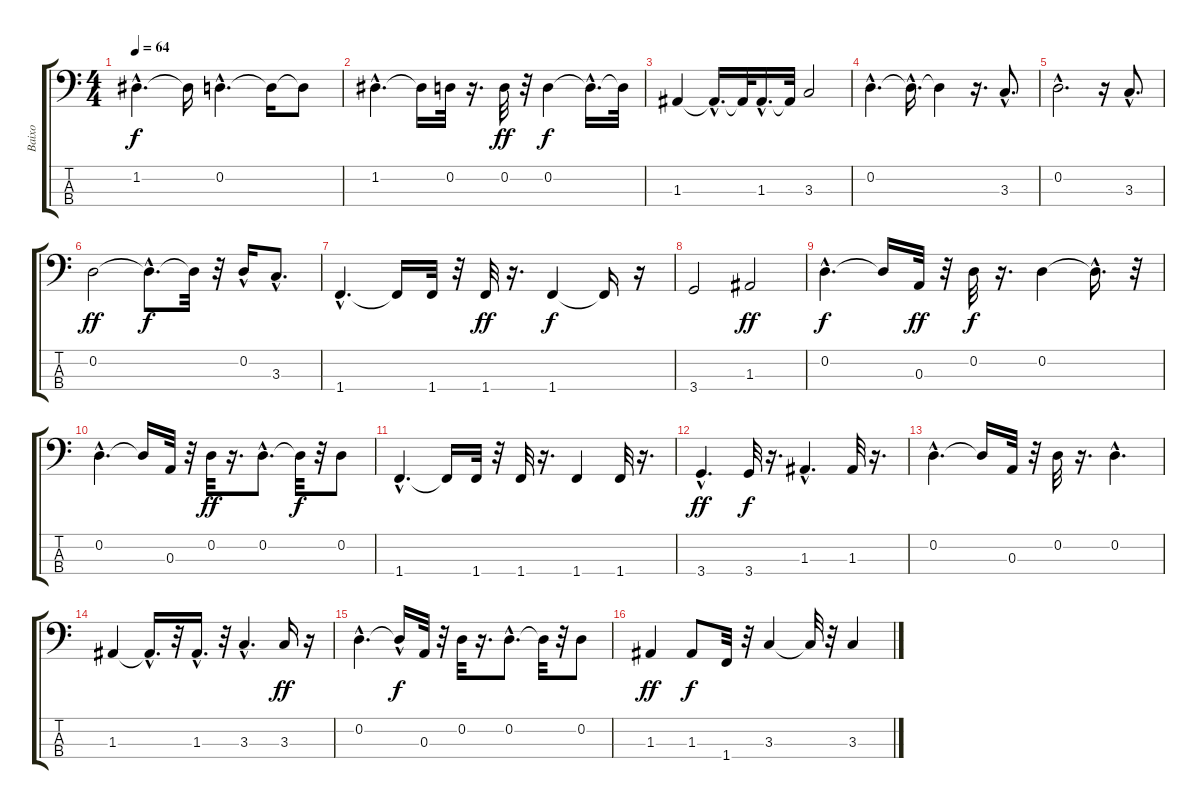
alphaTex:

\track ("Baixo" "Baixo") {instrument fretlessbass}
\staff {score tabs}
\tuning (G2 D2 A1 E1) {hide}
\ts (4 4)
\tempo 64
\clef f4
\ks c
1.2{hac}.4{d dy f} 1.2{t}.16 0.2{hac}.4{d} 0.2{t}.16 0.2{t}.8 |
1.2{hac}.4{d} 1.2{t}.16 0.2.32 r.16{d} 0.2.32{dy ff} r.32 0.2.4{dy f} 0.2{hac t}.16{d} 0.2{t}.32 |
1.3.4 1.3{hac t}.16{d} 1.3{t}.32 1.3{hac}.16{d} 1.3{t}.32 3.3.2 |
0.2{hac}.4{d} 0.2{hac t}.16{d} 0.2{t}.4 r.16{d} 3.3{hac}.8{d} |
0.2{hac}.2{d} r.16 3.3{hac}.8{d} |
0.2.2{dy ff} 0.2{hac t}.8{d dy f} 0.2{t}.32 r.32 0.2{hac}.16 3.3{hac}.8{d} |
1.4{hac}.4{d} 1.4{t}.16 1.4.32 r.32 1.4.32{dy ff} r.16{d} 1.4.4{dy f} 1.4{t}.16 r.16 |
3.4.2 1.3.2{dy ff} |
0.2{hac}.4{d dy f} 0.2{t}.16 0.3.32{dy ff} r.32 0.2.32{dy f} r.16{d} 0.2.4 0.2{hac t}.16{d} r.32 |
0.2{hac}.4{d} 0.2{t}.16 0.3.32 r.32 0.2.32{dy ff} r.16{d} 0.2{hac}.8{d} 0.2{t}.32{dy f} r.32 0.2.8 |
1.4{hac}.4{d} 1.4{t}.16 1.4.32 r.32 1.4.32 r.16{d} 1.4.4 1.4.32 r.16{d} |
3.4{hac}.4{d dy ff} 3.4.32{dy f} r.16{d} 1.3{hac}.4{d} 1.3.32 r.16{d} |
0.2{hac}.4{d} 0.2{t}.16 0.3.32 r.32 0.2.32 r.16{d} 0.2{hac}.4{d} |
1.3.4 1.3{hac t}.16{d} r.32 1.3{hac}.16{d} r.32 3.3{hac}.4{d} 3.3.16{dy ff} r.16 |
0.2{hac}.4{d} 0.2{hac t}.16{dy f} 0.3.32 r.32 0.2.32 r.16{d} 0.2{hac}.8{d} 0.2{t}.32 r.32 0.2.8 |
1.3.4{dy ff} 1.3.8{dy f} 1.4.32 r.32 3.3.4 3.3{t}.32 r.32 3.3.4
